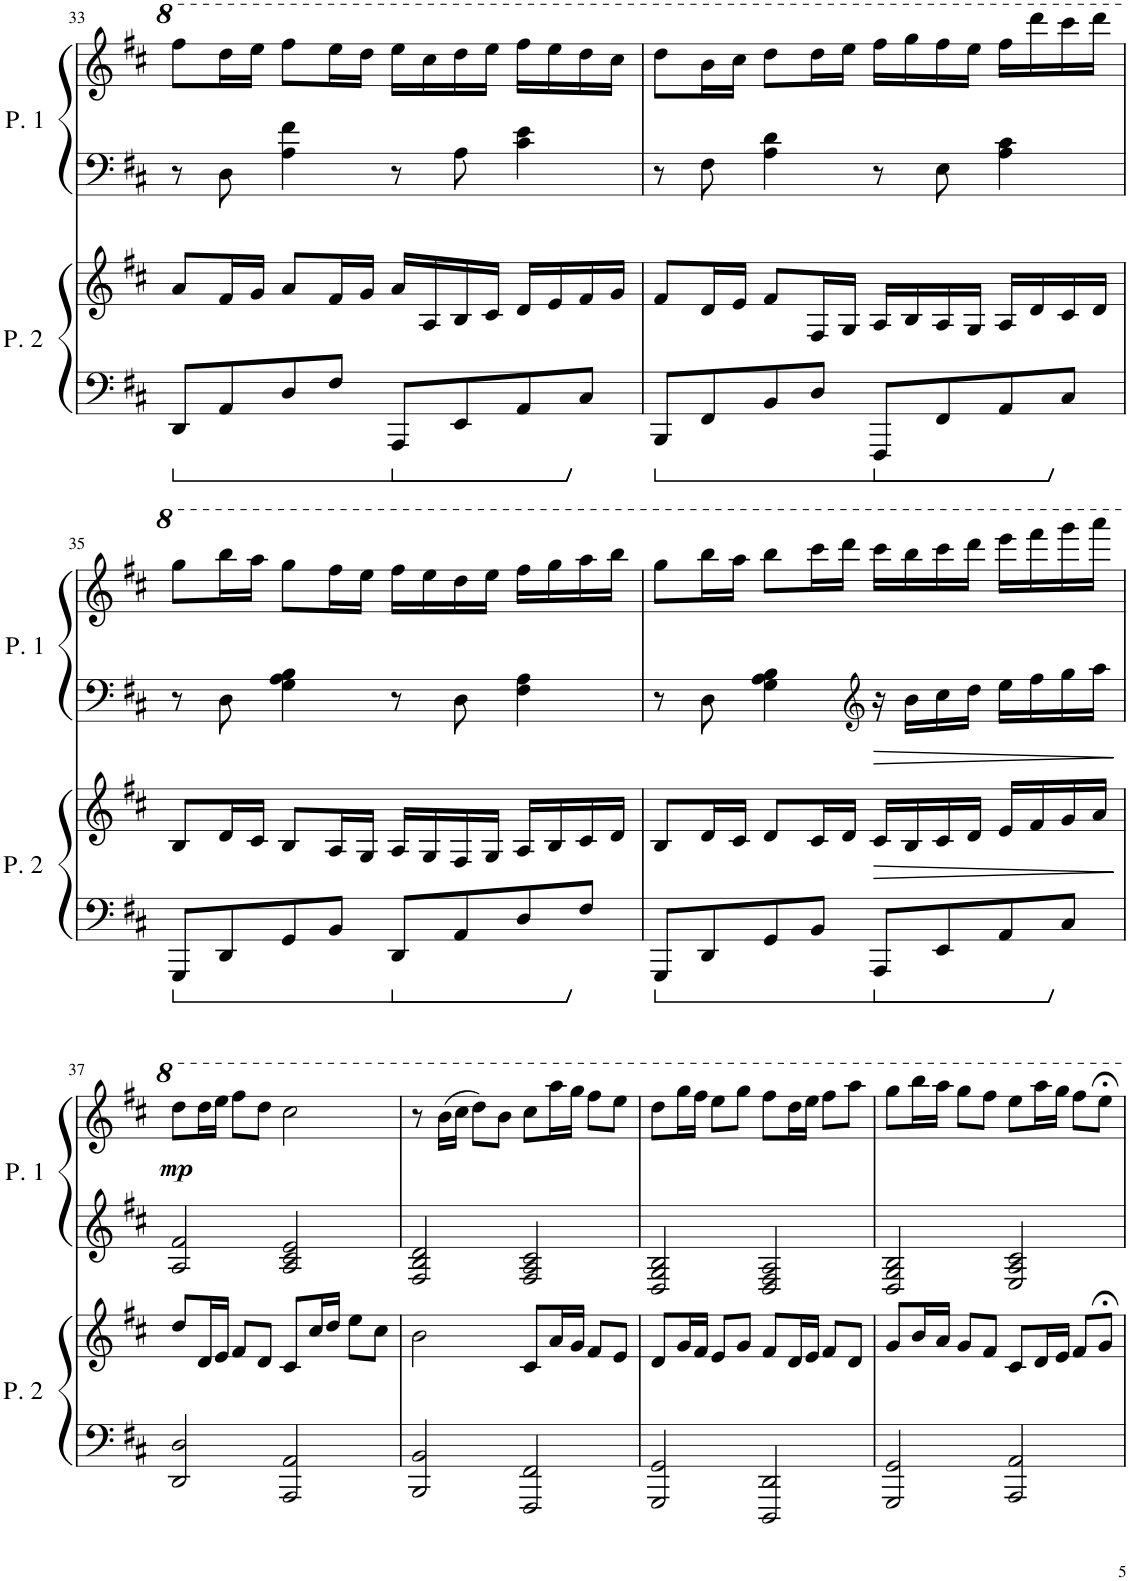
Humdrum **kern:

**kern	**kern	**dynam	**kern	**kern	**dynam
*part2	*part2	*part2	*part1	*part1	*part1
*staff4	*staff3	*staff3/4	*staff2	*staff1	*staff1/2
*I"Piano 2	*	*	*I"Piano 1	*	*
*I'P. 2	*	*	*I'P. 1	*	*
!!LO:PB:g=z
*clefF4	*clefG2	*	*clefF4	*clefG2	*
*k[f#c#]	*k[f#c#]	*	*k[f#c#]	*k[f#c#]	*
*M4/4	*M4/4	*	*M4/4	*M4/4	*
=33	=33	=33	=33	=33	=33
8DD/L	8a/L	.	8r	8fff#\L	.
8AA/	16f#/L	.	8D\	16ddd\L	.
.	16g/JJ	.	.	16eee\JJ	.
8D/	8a/L	.	4A\ 4f#\	8fff#\L	.
8F#/J	16f#/L	.	.	16eee\L	.
.	16g/JJ	.	.	16ddd\JJ	.
8AAA/L	16a/LL	.	8r	16eee\LL	.
.	16A/	.	.	16ccc#\	.
8EE/	16B/	.	8A\	16ddd\	.
.	16c#/JJ	.	.	16eee\JJ	.
8AA/	16d/LL	.	4c#\ 4e\	16fff#\LL	.
.	16e/	.	.	16eee\	.
8C#/J	16f#/	.	.	16ddd\	.
.	16g/JJ	.	.	16ccc#\JJ	.
=34	=34	=34	=34	=34	=34
8BBB/L	8f#/L	.	8r	8ddd\L	.
8FF#/	16d/L	.	8F#\	16bb\L	.
.	16e/JJ	.	.	16ccc#\JJ	.
8BB/	8f#/L	.	4A\ 4d\	8ddd\L	.
8D/J	16F#/L	.	.	16ddd\L	.
.	16G/JJ	.	.	16eee\JJ	.
8FFF#/L	16A/LL	.	8r	16fff#\LL	.
.	16B/	.	.	16ggg\	.
8FF#/	16A/	.	8E\	16fff#\	.
.	16G/JJ	.	.	16eee\JJ	.
8AA/	16A/LL	.	4A\ 4c#\	16fff#\LL	.
.	16d/	.	.	16dddd\	.
8C#/J	16c#/	.	.	16cccc#\	.
.	16d/JJ	.	.	16dddd\JJ	.
!!LO:LB:g=z
=35	=35	=35	=35	=35	=35
8GGG/L	8B/L	.	8r	8ggg\L	.
8DD/	16d/L	.	8D\	16bbb\L	.
.	16c#/JJ	.	.	16aaa\JJ	.
8GG/	8B/L	.	4G\ 4A\ 4B\	8ggg\L	.
8BB/J	16A/L	.	.	16fff#\L	.
.	16G/JJ	.	.	16eee\JJ	.
8DD/L	16A/LL	.	8r	16fff#\LL	.
.	16G/	.	.	16eee\	.
8AA/	16F#/	.	8D\	16ddd\	.
.	16G/JJ	.	.	16eee\JJ	.
8D/	16A/LL	.	4F#\ 4A\	16fff#\LL	.
.	16B/	.	.	16ggg\	.
8F#/J	16c#/	.	.	16aaa\	.
.	16d/JJ	.	.	16bbb\JJ	.
=36	=36	=36	=36	=36	=36
8GGG/L	8B/L	.	8r	8ggg\L	.
8DD/	16d/L	.	8D\	16bbb\L	.
.	16c#/JJ	.	.	16aaa\JJ	.
8GG/	8d/L	.	4G\ 4A\ 4B\	8bbb\L	.
8BB/J	16c#/L	.	.	16cccc#\L	.
.	16d/JJ	.	.	16dddd\JJ	.
*	*	*	*clefG2	*	*
!	!	!LO:HP:b	!	!	!
8AAA/L	16c#/LL	>	16r	16cccc#\LL	.
.	16B/	.	16b\LL	16bbb\	.
8EE/	16c#/	.	16cc#\	16cccc#\	.
.	16d/JJ	.	16dd\JJ	16dddd\JJ	.
8AA/	16e/LL	.	16ee\LL	16eeee\LL	.
.	16f#/	.	16ff#\	16ffff#\	.
8C#/J	16g/	.	16gg\	16gggg\	.
.	16a/JJ	.	16aa\JJ	16aaaa\JJ	.
.	.	]	.	.	.
!!LO:LB:g=z
=37	=37	=37	=37	=37	=37
!	!	!	!	!	!LO:DY:b
2DD/ 2D/	8dd/L	.	2A/ 2f#/	8ddd\L	mp
.	16d/L	.	.	16ddd\L	.
.	16e/JJ	.	.	16eee\JJ	.
.	8f#/L	.	.	8fff#\L	.
.	8d/J	.	.	8ddd\J	.
2AAA/ 2AA/	8c#/L	.	2A/ 2c#/ 2e/	2ccc#\	.
.	16cc#/L	.	.	.	.
.	16dd/JJ	.	.	.	.
.	8ee\L	.	.	.	.
.	8cc#\J	.	.	.	.
=38	=38	=38	=38	=38	=38
2BBB/ 2BB/	2b\	.	2F#/ 2B/ 2d/	8r	.
.	.	.	.	(16bb\LL	.
.	.	.	.	16ccc#\JJ	.
.	.	.	.	8ddd\L)	.
.	.	.	.	8bb\J	.
2FFF#/ 2FF#/	8c#/L	.	2F#/ 2A/ 2c#/	8ccc#\L	.
.	16a/L	.	.	16aaa\L	.
.	16g/JJ	.	.	16ggg\JJ	.
.	8f#/L	.	.	8fff#\L	.
.	8e/J	.	.	8eee\J	.
=39	=39	=39	=39	=39	=39
2GGG/ 2GG/	8d/L	.	2D/ 2G/ 2B/	8ddd\L	.
.	16g/L	.	.	16ggg\L	.
.	16f#/JJ	.	.	16fff#\JJ	.
.	8e/L	.	.	8eee\L	.
.	8g/J	.	.	8ggg\J	.
2DDD/ 2DD/	8f#/L	.	2D/ 2F#/ 2A/	8fff#\L	.
.	16d/L	.	.	16ddd\L	.
.	16e/JJ	.	.	16eee\JJ	.
.	8f#/L	.	.	8fff#\L	.
.	8d/J	.	.	8aaa\J	.
=40	=40	=40	=40	=40	=40
2GGG/ 2GG/	8g/L	.	2D/ 2G/ 2B/	8ggg\L	.
.	16b/L	.	.	16bbb\L	.
.	16a/JJ	.	.	16aaa\JJ	.
.	8g/L	.	.	8ggg\L	.
.	8f#/J	.	.	8fff#\J	.
2AAA/ 2AA/	8c#/L	.	2E/ 2A/ 2c#/	8eee\L	.
.	16d/L	.	.	16aaa\L	.
.	16e/JJ	.	.	16ggg\JJ	.
.	8f#/L	.	.	8fff#\L	.
.	8g;</J	.	.	8eee;<\J	.
=	=	=	=	=	=
*-	*-	*-	*-	*-	*-
